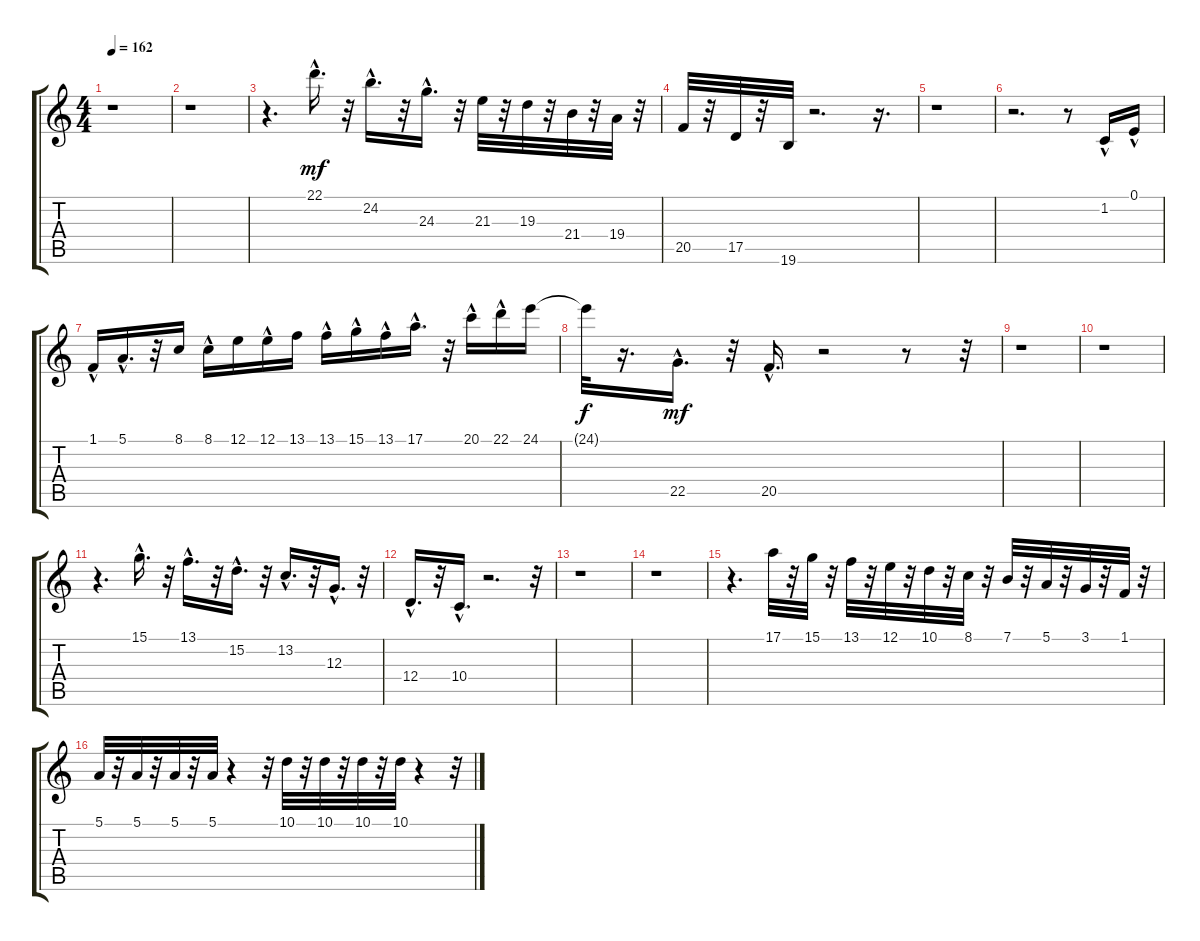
\track "" {instrument melodictom}
\staff {score tabs}
\tuning (E4 B3 G3 D3 A2 E2) {hide}
\ts (4 4)
\tempo 162
\clef g2
\ks c
r.1{dy f} |
r.1 |
r.4{d} 22.1{hac}.16{d dy mf} r.32 24.2{hac}.16{d} r.32 24.3{hac}.16{d} r.32 21.3.32 r.32 19.3.32 r.32 21.4.32 r.32 19.4.32 r.32 |
20.5.32 r.32 17.5.32 r.32 19.6.32 r.2{d} r.16{d} |
r.1 |
r.2{d} r.8 1.2{hac}.16 0.1{hac}.16 |
1.1{hac}.16 5.1{hac}.16{d} r.32 8.1.16 8.1{hac}.16 12.1.16 12.1{hac}.16 13.1.16 13.1{hac}.16 15.1{hac}.16 13.1{hac}.16 17.1{hac}.16{d} r.32 20.1{hac}.16 22.1{hac}.16 24.1.16 |
24.1{t}.32{dy f} r.16{d} 22.5{hac}.16{d dy mf} r.32 20.5{hac}.16{d} r.2 r.8 r.32 |
r.1 |
r.1 |
r.4{d} 15.1{hac}.16{d} r.32 13.1{hac}.16{d} r.32 15.2{hac}.16{d} r.32 13.2{hac}.16{d} r.32 12.3{hac}.16{d} r.32 |
12.4{hac}.16{d} r.32 10.4{hac}.16{d} r.2{d} r.32 |
r.1 |
r.1 |
r.4{d} 17.1.32 r.32 15.1.32 r.32 13.1.32 r.32 12.1.32 r.32 10.1.32 r.32 8.1.32 r.32 7.1.32 r.32 5.1.32 r.32 3.1.32 r.32 1.1.32 r.32 |
5.1.32 r.32 5.1.32 r.32 5.1.32 r.32 5.1.32 r.4 r.32 10.1.32 r.32 10.1.32 r.32 10.1.32 r.32 10.1.32 r.4 r.32
